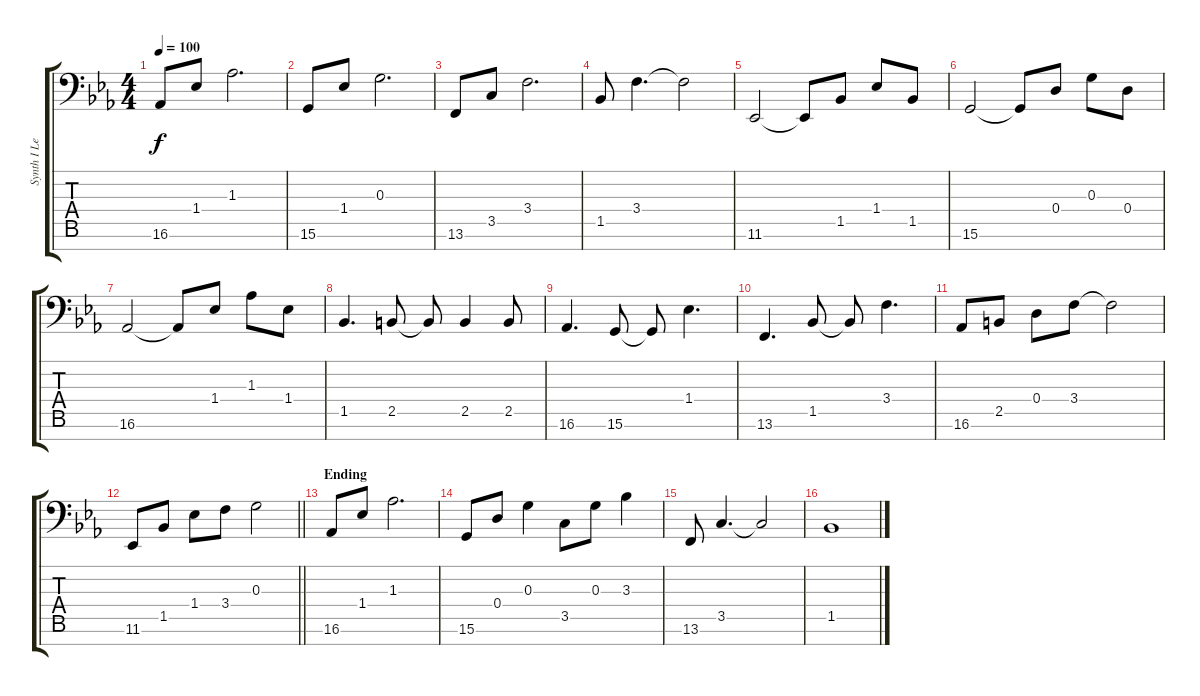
\track ("Synth I Left (Kotobuki Tsumugi)" "Synth I Le") {instrument electricpiano1}
\staff {score tabs}
\tuning (E4 B3 G3 D3 A2 E1 E0) {hide}
\ts (4 4)
\tempo 100
\clef f4
\ks eb
16.6.8{dy f} 1.4.8 1.3.2{d} |
15.6.8 1.4.8 0.3.2{d} |
13.6.8 3.5.8 3.4.2{d} |
1.5.8 3.4.4{d} 3.4{t}.2 |
11.6.2 11.6{t}.8 1.5.8 1.4.8 1.5.8 |
15.6.2 15.6{t}.8 0.4.8 0.3.8 0.4.8 |
16.6.2 16.6{t}.8 1.4.8 1.3.8 1.4.8 |
1.5.4{d} 2.5.8 2.5{t}.8 2.5.4 2.5.8 |
16.6.4{d} 15.6.8 15.6{t}.8 1.4.4{d} |
13.6.4{d} 1.5.8 1.5{t}.8 3.4.4{d} |
16.6.8 2.5.8 0.4.8 3.4.8 3.4{t}.2 |
\barLineRight lightlight
11.6.8 1.5.8 1.4.8 3.4.8 0.3.2 |
\section ("" "Ending")
16.6.8 1.4.8 1.3.2{d} |
15.6.8 0.4.8 0.3.4 3.5.8 0.3.8 3.3.4 |
13.6.8 3.5.4{d} 3.5{t}.2 |
1.5.1
